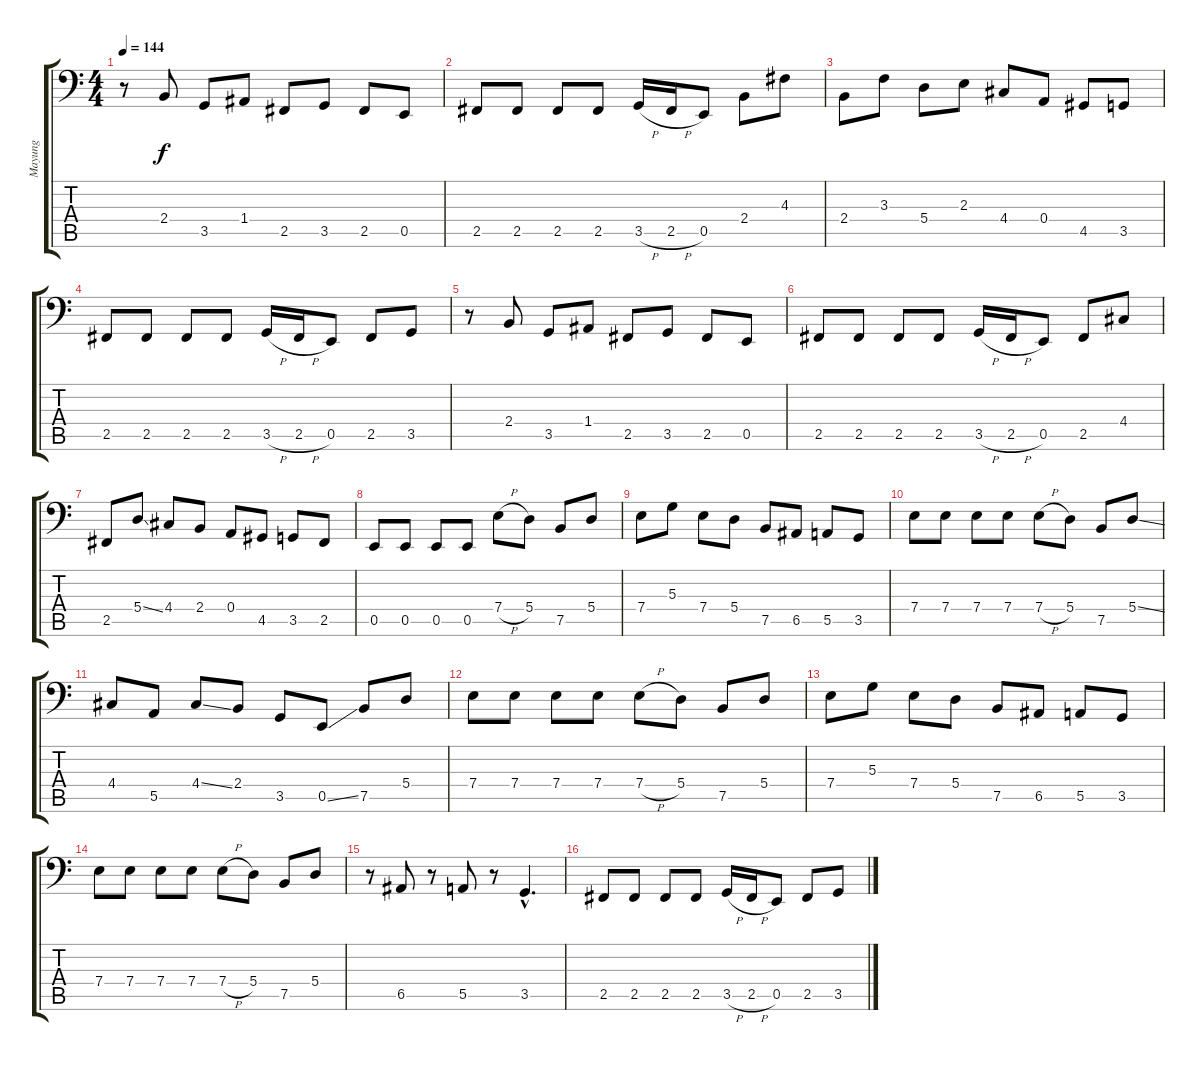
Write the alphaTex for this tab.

\track ("Mayung" "Mayung") {instrument electricbassfinger}
\staff {score tabs}
\tuning (C3 G2 D2 A1 E1 B0) {hide}
\ts (4 4)
\tempo 144
\clef f4
\ks c
r.8{dy f} 2.4.8 3.5.8 1.4.8 2.5.8 3.5.8 2.5.8 0.5.8 |
2.5.8 2.5.8 2.5.8 2.5.8 3.5{h}.16 2.5{h}.16 0.5.8 2.4.8 4.3.8 |
2.4.8 3.3.8 5.4.8 2.3.8 4.4.8 0.4.8 4.5.8 3.5.8 |
2.5.8 2.5.8 2.5.8 2.5.8 3.5{h}.16 2.5{h}.16 0.5.8 2.5.8 3.5.8 |
r.8 2.4.8 3.5.8 1.4.8 2.5.8 3.5.8 2.5.8 0.5.8 |
2.5.8 2.5.8 2.5.8 2.5.8 3.5{h}.16 2.5{h}.16 0.5.8 2.5.8 4.4.8 |
2.5.8 5.4{ss}.8 4.4.8 2.4.8 0.4.8 4.5.8 3.5.8 2.5.8 |
0.5.8 0.5.8 0.5.8 0.5.8 7.4{h}.8 5.4.8 7.5.8 5.4.8 |
7.4.8 5.3.8 7.4.8 5.4.8 7.5.8 6.5.8 5.5.8 3.5.8 |
7.4.8 7.4.8 7.4.8 7.4.8 7.4{h}.8 5.4.8 7.5.8 5.4{ss}.8 |
4.4.8 5.5.8 4.4{ss}.8 2.4.8 3.5.8 0.5{ss}.8 7.5.8 5.4.8 |
7.4.8 7.4.8 7.4.8 7.4.8 7.4{h}.8 5.4.8 7.5.8 5.4.8 |
7.4.8 5.3.8 7.4.8 5.4.8 7.5.8 6.5.8 5.5.8 3.5.8 |
7.4.8 7.4.8 7.4.8 7.4.8 7.4{h}.8 5.4.8 7.5.8 5.4.8 |
r.8 6.5.8 r.8 5.5.8 r.8 3.5{hac}.4{d} |
2.5.8 2.5.8 2.5.8 2.5.8 3.5{h}.16 2.5{h}.16 0.5.8 2.5.8 3.5.8
